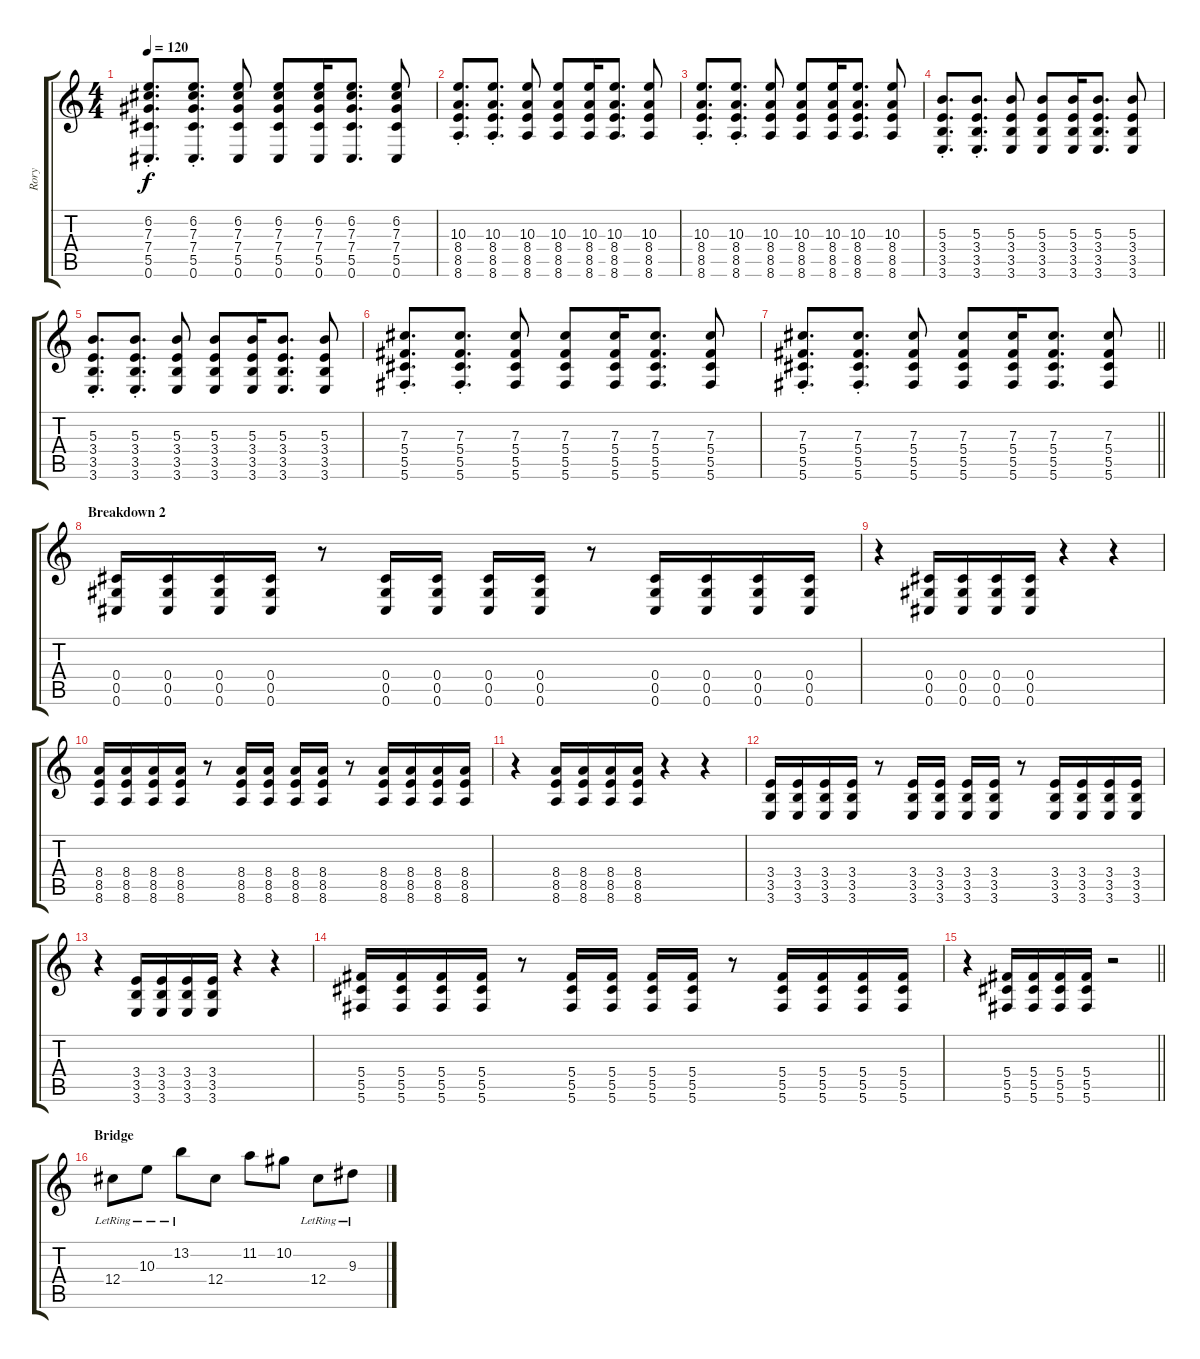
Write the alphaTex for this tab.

\track ("Rory" "Rory") {instrument distortionguitar}
\staff {score tabs}
\tuning (Eb4 Bb3 Gb3 Db3 Ab2 Db2) {hide}
\ts (4 4)
\tempo 120
\clef g2
\ks c
(6.2{st} 7.3{st} 7.4{st} 5.5{st} 0.6{st}).8{d dy f} (6.2{st} 7.3{st} 7.4{st} 5.5{st} 0.6{st}).8{d} (6.2 7.3 7.4 5.5 0.6).8 (6.2 7.3 7.4 5.5 0.6).8 (6.2 7.3 7.4 5.5 0.6).16 (6.2 7.3 7.4 5.5 0.6).8{d} (6.2 7.3 7.4 5.5 0.6).8 |
(10.3{st} 8.4{st} 8.5{st} 8.6{st}).8{d} (10.3{st} 8.4{st} 8.5{st} 8.6{st}).8{d} (10.3 8.4 8.5 8.6).8 (10.3 8.4 8.5 8.6).8 (10.3 8.4 8.5 8.6).16 (10.3 8.4 8.5 8.6).8{d} (10.3 8.4 8.5 8.6).8 |
(10.3{st} 8.4{st} 8.5{st} 8.6{st}).8{d} (10.3{st} 8.4{st} 8.5{st} 8.6{st}).8{d} (10.3 8.4 8.5 8.6).8 (10.3 8.4 8.5 8.6).8 (10.3 8.4 8.5 8.6).16 (10.3 8.4 8.5 8.6).8{d} (10.3 8.4 8.5 8.6).8 |
(5.3{st} 3.4{st} 3.5{st} 3.6{st}).8{d} (5.3{st} 3.4{st} 3.5{st} 3.6{st}).8{d} (5.3 3.4 3.5 3.6).8 (5.3 3.4 3.5 3.6).8 (5.3 3.4 3.5 3.6).16 (5.3 3.4 3.5 3.6).8{d} (5.3 3.4 3.5 3.6).8 |
(5.3{st} 3.4{st} 3.5{st} 3.6{st}).8{d} (5.3{st} 3.4{st} 3.5{st} 3.6{st}).8{d} (5.3 3.4 3.5 3.6).8 (5.3 3.4 3.5 3.6).8 (5.3 3.4 3.5 3.6).16 (5.3 3.4 3.5 3.6).8{d} (5.3 3.4 3.5 3.6).8 |
(7.3{st} 5.4{st} 5.5{st} 5.6{st}).8{d} (7.3{st} 5.4{st} 5.5{st} 5.6{st}).8{d} (7.3 5.4 5.5 5.6).8 (7.3 5.4 5.5 5.6).8 (7.3 5.4 5.5 5.6).16 (7.3 5.4 5.5 5.6).8{d} (7.3 5.4 5.5 5.6).8 |
\barLineRight lightlight
(7.3{st} 5.4{st} 5.5{st} 5.6{st}).8{d} (7.3{st} 5.4{st} 5.5{st} 5.6{st}).8{d} (7.3 5.4 5.5 5.6).8 (7.3 5.4 5.5 5.6).8 (7.3 5.4 5.5 5.6).16 (7.3 5.4 5.5 5.6).8{d} (7.3 5.4 5.5 5.6).8 |
\section ("" "Breakdown 2")
(0.4 0.5 0.6).16 (0.4 0.5 0.6).16 (0.4 0.5 0.6).16 (0.4 0.5 0.6).16 r.8 (0.4 0.5 0.6).16 (0.4 0.5 0.6).16 (0.4 0.5 0.6).16 (0.4 0.5 0.6).16 r.8 (0.4 0.5 0.6).16 (0.4 0.5 0.6).16 (0.4 0.5 0.6).16 (0.4 0.5 0.6).16 |
r.4 (0.4 0.5 0.6).16 (0.4 0.5 0.6).16 (0.4 0.5 0.6).16 (0.4 0.5 0.6).16 r.4 r.4 |
(8.4 8.5 8.6).16 (8.4 8.5 8.6).16 (8.4 8.5 8.6).16 (8.4 8.5 8.6).16 r.8 (8.4 8.5 8.6).16 (8.4 8.5 8.6).16 (8.4 8.5 8.6).16 (8.4 8.5 8.6).16 r.8 (8.4 8.5 8.6).16 (8.4 8.5 8.6).16 (8.4 8.5 8.6).16 (8.4 8.5 8.6).16 |
r.4 (8.4 8.5 8.6).16 (8.4 8.5 8.6).16 (8.4 8.5 8.6).16 (8.4 8.5 8.6).16 r.4 r.4 |
(3.4 3.5 3.6).16 (3.4 3.5 3.6).16 (3.4 3.5 3.6).16 (3.4 3.5 3.6).16 r.8 (3.4 3.5 3.6).16 (3.4 3.5 3.6).16 (3.4 3.5 3.6).16 (3.4 3.5 3.6).16 r.8 (3.4 3.5 3.6).16 (3.4 3.5 3.6).16 (3.4 3.5 3.6).16 (3.4 3.5 3.6).16 |
r.4 (3.4 3.5 3.6).16 (3.4 3.5 3.6).16 (3.4 3.5 3.6).16 (3.4 3.5 3.6).16 r.4 r.4 |
(5.4 5.5 5.6).16 (5.4 5.5 5.6).16 (5.4 5.5 5.6).16 (5.4 5.5 5.6).16 r.8 (5.4 5.5 5.6).16 (5.4 5.5 5.6).16 (5.4 5.5 5.6).16 (5.4 5.5 5.6).16 r.8 (5.4 5.5 5.6).16 (5.4 5.5 5.6).16 (5.4 5.5 5.6).16 (5.4 5.5 5.6).16 |
\barLineRight lightlight
r.4 (5.4 5.5 5.6).16 (5.4 5.5 5.6).16 (5.4 5.5 5.6).16 (5.4 5.5 5.6).16 r.2 |
\section ("" "Bridge")
12.4{lr}.8{instrument electricguitarclean} 10.3{lr}.8 13.2{lr}.8 12.4.8 11.2.8 10.2.8 12.4{lr}.8 9.3{lr}.8
